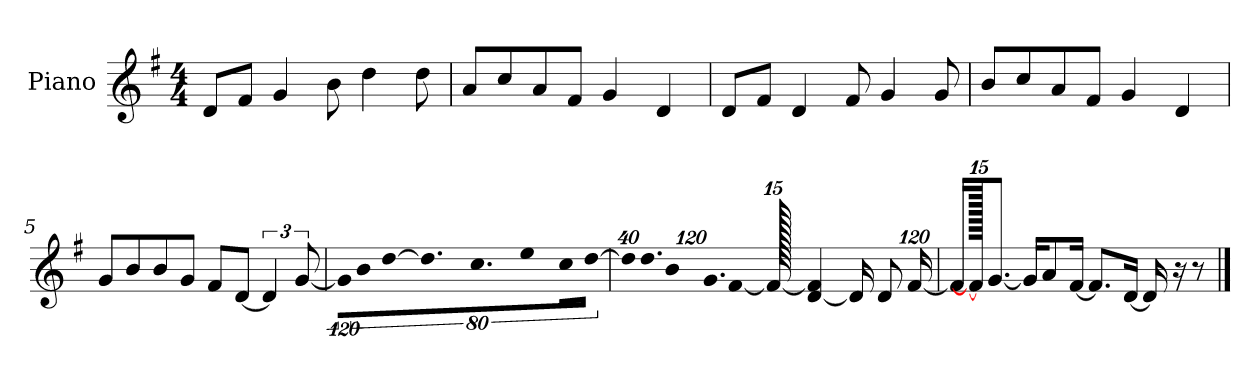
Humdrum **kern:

**kern
*part1
*staff1
*I"Piano
*I'P-no
*clefG2
*k[f#]
*M4/4
*MM90
=1
8d/L
8f#/J
4g/
8b\
4dd\
8dd\
=2
8a/L
8cc/
8a/
8f#/J
4g/
4d/
=3
8d/L
8f#/J
4d/
8f#/
4g/
8g/
=4
8b/L
8cc/
8a/
8f#/J
4g/
4d/
=5
8g/L
8b/
8b/
8g/J
8f#/L
[8d/J
6d/]
[12g/
!!LO:LB:g=z
=6
!LO:N:vis=16
1920%107g\KL]
!LO:N:vis=8
640%71b\
!LO:N:vis=16
[1920%107dd\K
9.dd\]
9.cc\J
!LO:N:vis=4
1920%427ee\
!LO:N:vis=8
640%71cc\L
!LO:N:vis=8
[640%71dd\J
=7
*Xbrackettup
!LO:N:vis=32
640%23dd/KLL]
!LO:N:vis=16.
960%103dd/J
!LO:N:vis=8
960%137b/
!LO:N:vis=16.
960%103g/L
[384%41f#/J
1920f#/_
[4d/ 4f#/]
16d/KL]
8d/
[1920%119f#/Jk
=8
16f#/KL]
1920f#/_
[8.g/J
16g/KL]
8a/
[16f#/Jk
8.f#/L]
[16d/Jk
16d/]
16r
8r
==
*-
